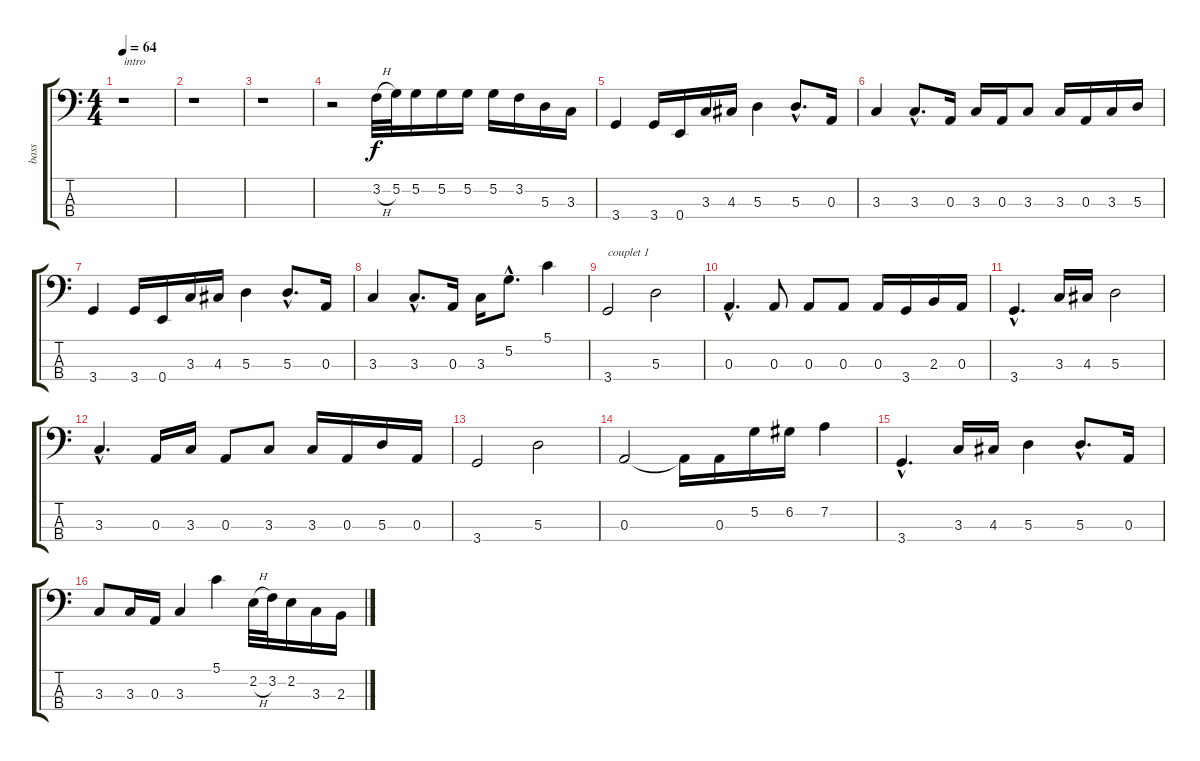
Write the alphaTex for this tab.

\track ("bass" "bass") {instrument electricbassfinger}
\staff {score tabs}
\tuning (G2 D2 A1 E1) {hide}
\ts (4 4)
\tempo 64
\clef f4
\ks c
r.1{txt "intro" dy f instrument electricbassfinger} |
r.1 |
r.1 |
r.2 3.2{h}.32 5.2.32 5.2.16 5.2.16 5.2.16 5.2.16 3.2.16 5.3.16 3.3.16 |
3.4.4 3.4.16 0.4.16 3.3.16 4.3.16 5.3.4 5.3{hac}.8{d} 0.3.16 |
3.3.4 3.3{hac}.8{d} 0.3.16 3.3.16 0.3.16 3.3.8 3.3.16 0.3.16 3.3.16 5.3.16 |
3.4.4 3.4.16 0.4.16 3.3.16 4.3.16 5.3.4 5.3{hac}.8{d} 0.3.16 |
3.3.4 3.3{hac}.8{d} 0.3.16 3.3.16 5.2{hac}.8{d} 5.1.4 |
3.4.2{txt "couplet 1"} 5.3.2 |
0.3{hac}.4{d} 0.3.8 0.3.8 0.3.8 0.3.16 3.4.16 2.3.16 0.3.16 |
3.4{hac}.4{d} 3.3.16 4.3.16 5.3.2 |
3.3{hac}.4{d} 0.3.16 3.3.16 0.3.8 3.3.8 3.3.16 0.3.16 5.3.16 0.3.16 |
3.4.2 5.3.2 |
0.3.2 0.3{t}.16 0.3.16 5.2.16 6.2.16 7.2.4 |
3.4{hac}.4{d} 3.3.16 4.3.16 5.3.4 5.3{hac}.8{d} 0.3.16 |
3.3.8 3.3.16 0.3.16 3.3.4 5.1.4 2.2{h}.32 3.2.32 2.2.16 3.3.16 2.3.16
